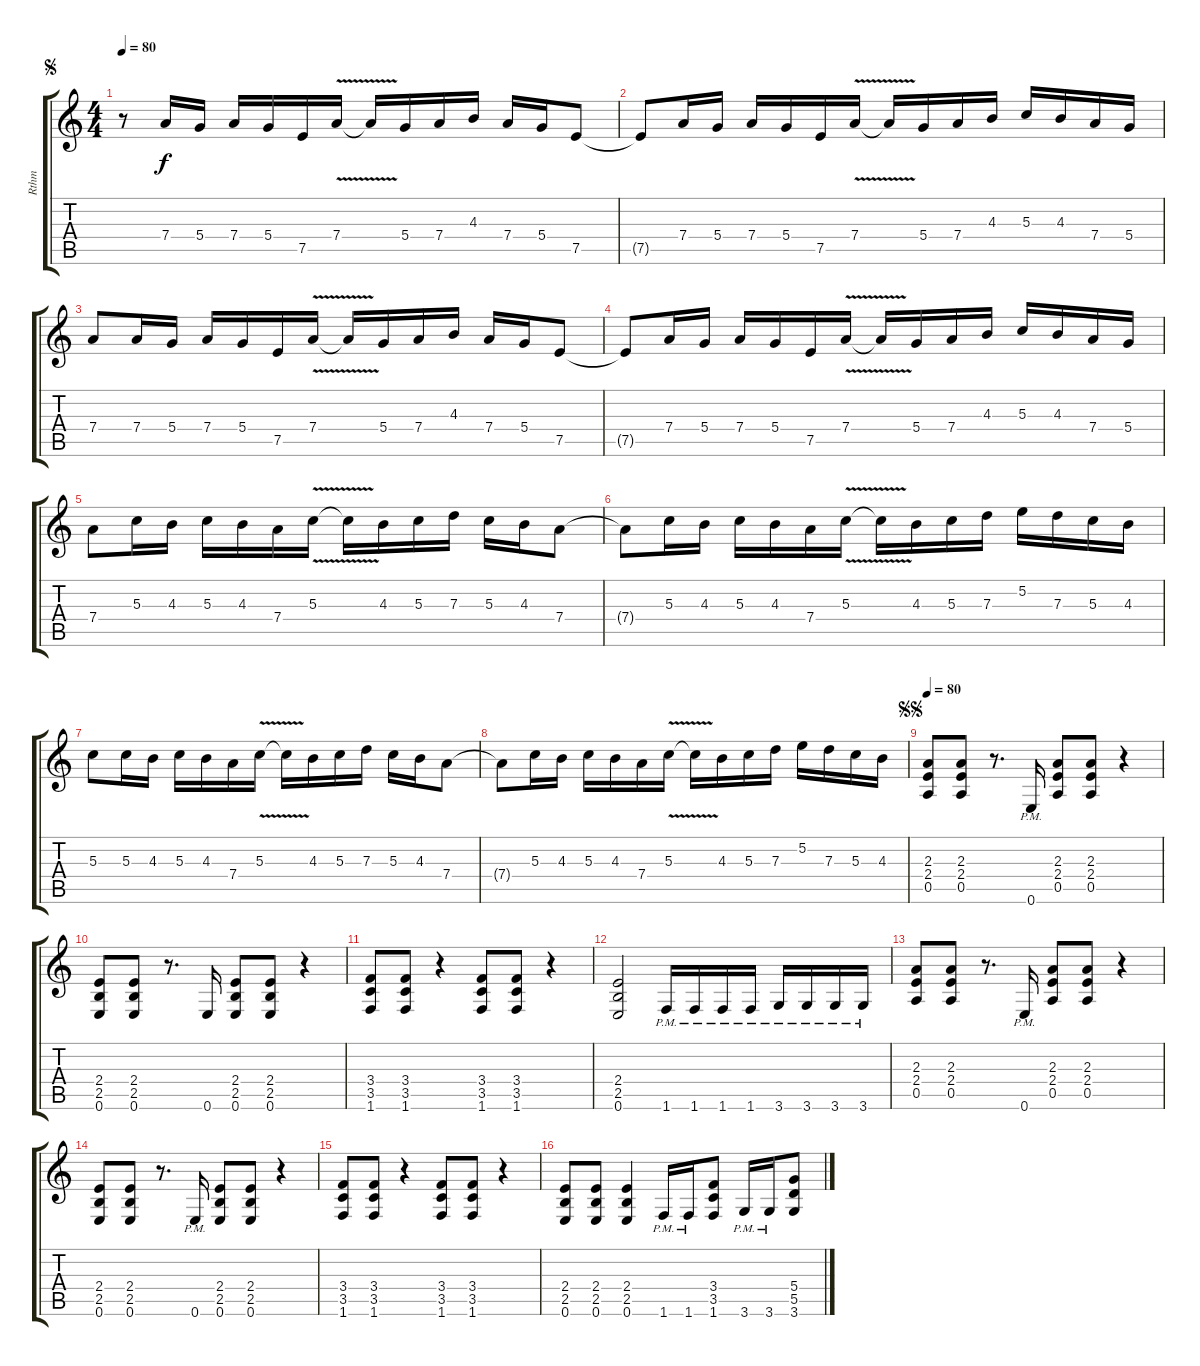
\track ("Rthm" "Rthm") {instrument distortionguitar}
\staff {score tabs}
\tuning (E4 B3 G3 D3 A2 E2) {hide}
\ts (4 4)
\jump segno
\tempo 80
\clef g2
\ks c
r.8{dy f instrument distortionguitar} 7.4.16 5.4.16 7.4.16 5.4.16 7.5.16 7.4{v}.16 7.4{v t}.16 5.4.16 7.4.16 4.3.16 7.4.16 5.4.16 7.5.8 |
7.5{t}.8 7.4.16 5.4.16 7.4.16 5.4.16 7.5.16 7.4{v}.16 7.4{v t}.16 5.4.16 7.4.16 4.3.16 5.3.16 4.3.16 7.4.16 5.4.16 |
7.4.8 7.4.16 5.4.16 7.4.16 5.4.16 7.5.16 7.4{v}.16 7.4{v t}.16 5.4.16 7.4.16 4.3.16 7.4.16 5.4.16 7.5.8 |
7.5{t}.8 7.4.16 5.4.16 7.4.16 5.4.16 7.5.16 7.4{v}.16 7.4{v t}.16 5.4.16 7.4.16 4.3.16 5.3.16 4.3.16 7.4.16 5.4.16 |
7.4.8 5.3.16 4.3.16 5.3.16 4.3.16 7.4.16 5.3{v}.16 5.3{v t}.16 4.3.16 5.3.16 7.3.16 5.3.16 4.3.16 7.4.8 |
7.4{t}.8 5.3.16 4.3.16 5.3.16 4.3.16 7.4.16 5.3{v}.16 5.3{v t}.16 4.3.16 5.3.16 7.3.16 5.2.16 7.3.16 5.3.16 4.3.16 |
5.3.8 5.3.16 4.3.16 5.3.16 4.3.16 7.4.16 5.3{v}.16 5.3{v t}.16 4.3.16 5.3.16 7.3.16 5.3.16 4.3.16 7.4.8 |
7.4{t}.8 5.3.16 4.3.16 5.3.16 4.3.16 7.4.16 5.3{v}.16 5.3{v t}.16 4.3.16 5.3.16 7.3.16 5.2.16 7.3.16 5.3.16 4.3.16 |
\jump segnosegno
\tempo 80
(2.3 2.4 0.5).8 (2.3 2.4 0.5).8 r.8{d} 0.6{pm}.16 (2.3 2.4 0.5).8 (2.3 2.4 0.5).8 r.4 |
(2.4 2.5 0.6).8 (2.4 2.5 0.6).8 r.8{d} 0.6.16 (2.4 2.5 0.6).8 (2.4 2.5 0.6).8 r.4 |
(3.4 3.5 1.6).8 (3.4 3.5 1.6).8 r.4 (3.4 3.5 1.6).8 (3.4 3.5 1.6).8 r.4 |
(2.4 2.5 0.6).2 1.6{pm}.16 1.6{pm}.16 1.6{pm}.16 1.6{pm}.16 3.6{pm}.16 3.6{pm}.16 3.6{pm}.16 3.6{pm}.16 |
(2.3 2.4 0.5).8 (2.3 2.4 0.5).8 r.8{d} 0.6{pm}.16 (2.3 2.4 0.5).8 (2.3 2.4 0.5).8 r.4 |
(2.4 2.5 0.6).8 (2.4 2.5 0.6).8 r.8{d} 0.6{pm}.16 (2.4 2.5 0.6).8 (2.4 2.5 0.6).8 r.4 |
(3.4 3.5 1.6).8 (3.4 3.5 1.6).8 r.4 (3.4 3.5 1.6).8 (3.4 3.5 1.6).8 r.4 |
(2.4 2.5 0.6).8 (2.4 2.5 0.6).8 (2.4 2.5 0.6).4 1.6{pm}.16 1.6{pm}.16 (3.4 3.5 1.6).8 3.6{pm}.16 3.6{pm}.16 (5.4 5.5 3.6).8
